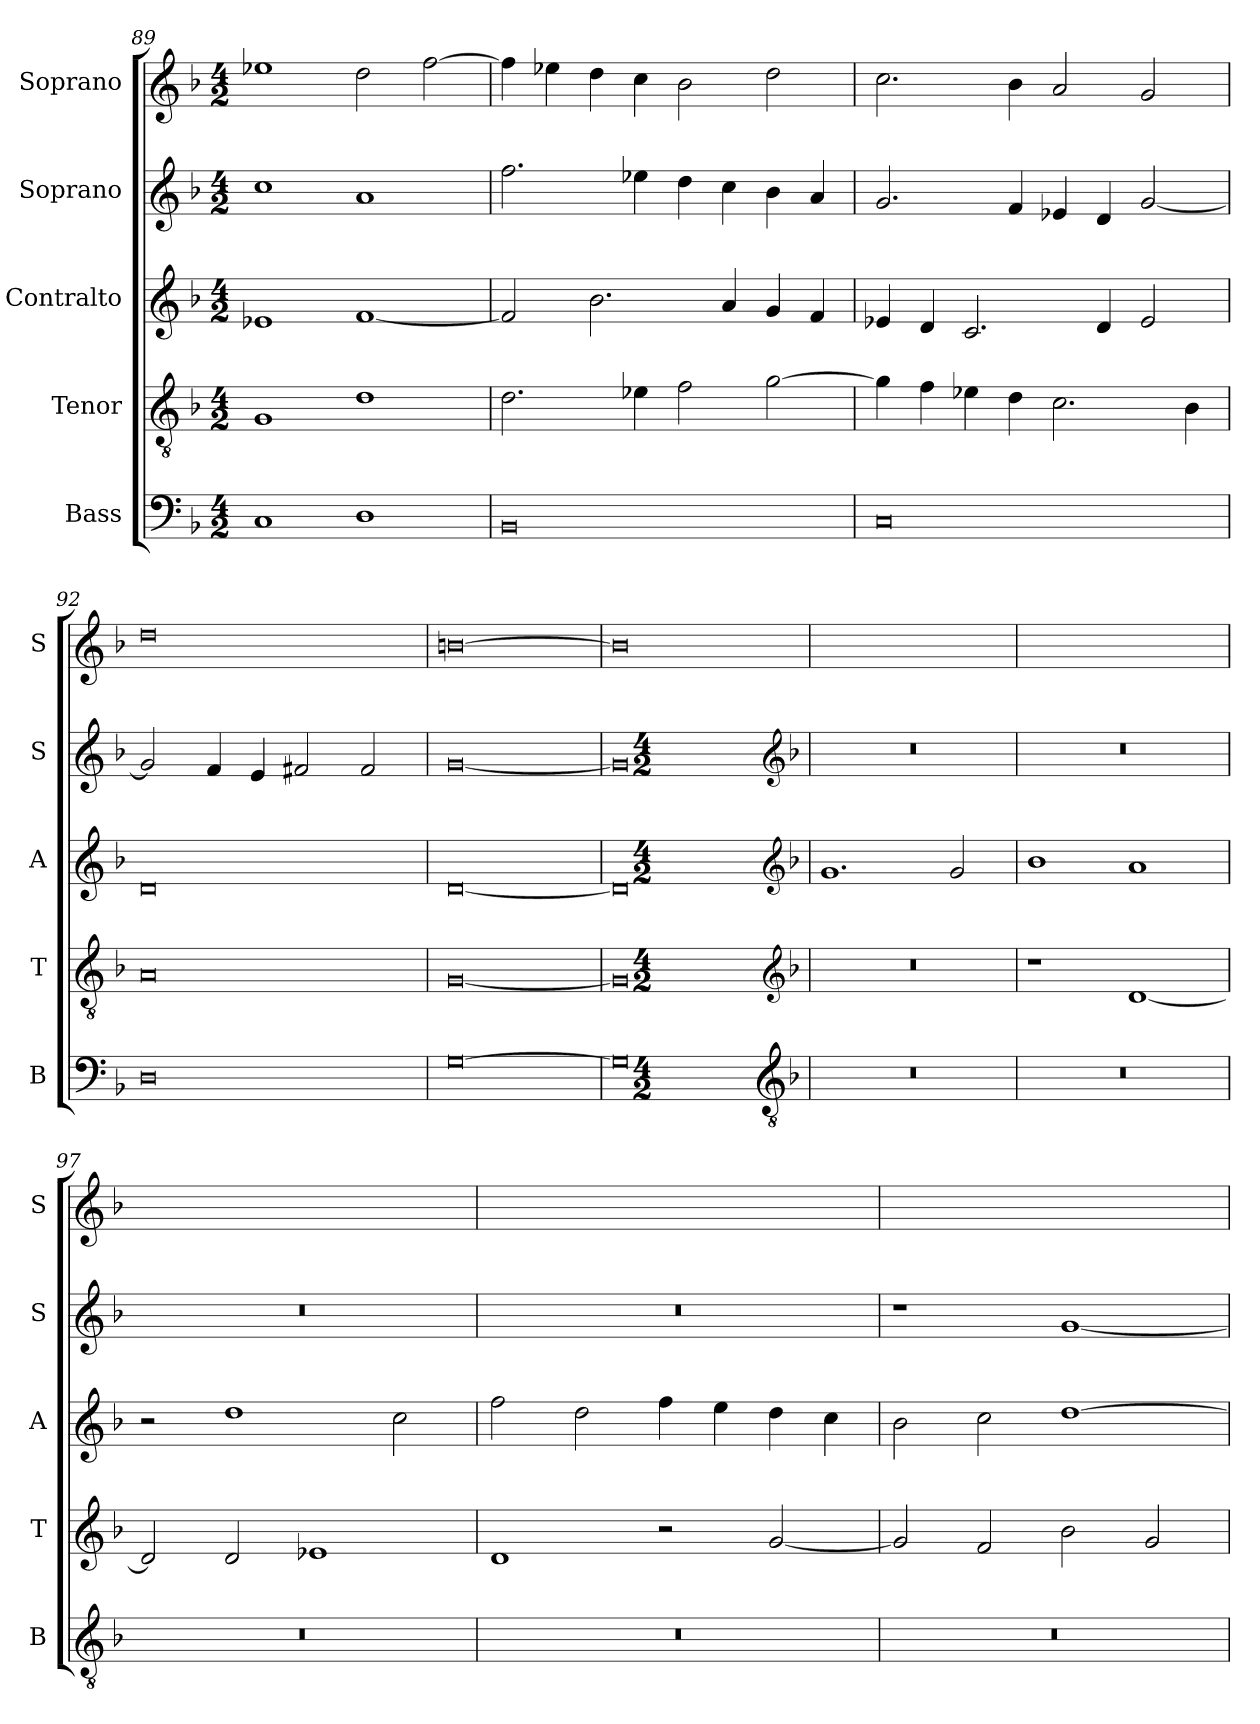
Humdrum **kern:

**kern	**kern	**kern	**kern	**kern
*part5	*part4	*part3	*part2	*part1
*staff5	*staff4	*staff3	*staff2	*staff1
*I"Bass	*I"Tenor	*I"Contralto	*I"Soprano	*I"Soprano
*I'B	*I'T	*I'A	*I'S	*I'S
*clefF4	*clefGv2	*clefG2	*clefG2	*clefG2
*k[b-]	*k[b-]	*k[b-]	*k[b-]	*k[b-]
*G:dor	*G:dor	*G:dor	*G:dor	*G:dor
*M4/2	*M4/2	*M4/2	*M4/2	*M4/2
=89	=89	=89	=89	=89
1C	1G	1e-X	1cc	1ee-X
1D	1d	[1f	1a	2dd
.	.	.	.	[2ff
=90	=90	=90	=90	=90
0BB-	2.d	2f]	2.ff	4ff]
.	.	.	.	4ee-X
.	.	2.b-	.	4dd
.	4e-X	.	4ee-X	4cc
.	2f	.	4dd	2b-
.	.	4a	4cc	.
.	[2g	4g	4b-	2dd
.	.	4f	4a	.
=91	=91	=91	=91	=91
0C	4g]	4e-X	2.g	2.cc
.	4f	4d	.	.
.	4e-X	2.c	.	.
.	4d	.	4f	4b-
.	2.c	.	4e-X	2a
.	.	4d	4d	.
.	.	2e-	[2g	2g
.	4B-	.	.	.
=92	=92	=92	=92	=92
0D	0A	0d	2g]	0dd
.	.	.	4f	.
.	.	.	4e	.
.	.	.	2f#X	.
.	.	.	2f#	.
=93	=93	=93	=93	=93
[0G	[0G	[0d	[0g	[0bn
=94	=94	=94	=94	=94
0G]	0G]	0d]	0g]	0b]
*clefGv2	*clefG2	*clefG2	*clefG2	*
*k[b-]	*k[b-]	*k[b-]	*k[b-]	*
*G:dor	*G:dor	*G:dor	*G:dor	*
*M4/2	*M4/2	*M4/2	*M4/2	*
=95	=95	=95	=95	=95
0r	0r	1.g	0r	0ryy
.	.	2g	.	.
=96	=96	=96	=96	=96
0r	1r	1b-	0r	0ryy
.	[1d	1a	.	.
=97	=97	=97	=97	=97
0r	2d]	2r	0r	0ryy
.	2d	1dd	.	.
.	1e-X	.	.	.
.	.	2cc	.	.
=98	=98	=98	=98	=98
0r	1d	2ff	0r	0ryy
.	.	2dd	.	.
.	2r	4ff	.	.
.	.	4ee	.	.
.	[2g	4dd	.	.
.	.	4cc	.	.
=99	=99	=99	=99	=99
0r	2g]	2b-	1r	0ryy
.	2f	2cc	.	.
.	2b-	[1dd	[1g	.
.	2g	.	.	.
=	=	=	=	=
*-	*-	*-	*-	*-
